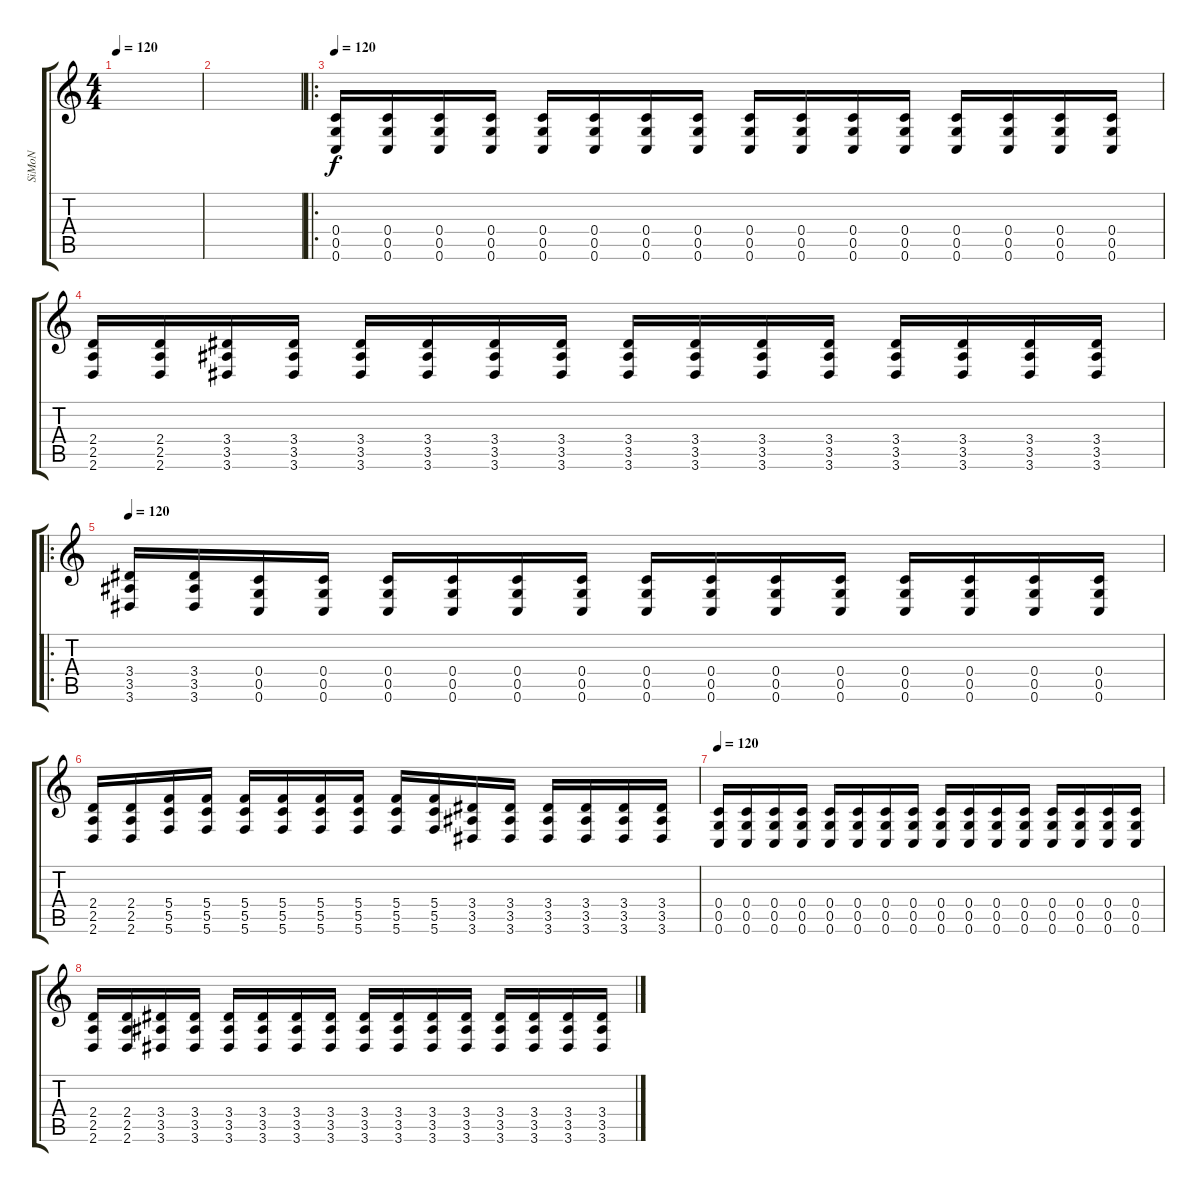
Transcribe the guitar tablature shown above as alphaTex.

\track ("SiMoN" "SiMoN") {instrument distortionguitar}
\staff {score tabs}
\tuning (D4 A3 F3 C3 G2 C2) {hide}
\ts (4 4)
\tempo 120
\clef g2
\ks c
|
|
\ro
\section ("" "")
\tempo 120
(0.4 0.5 0.6).16{balance 16} (0.4 0.5 0.6).16 (0.4 0.5 0.6).16 (0.4 0.5 0.6).16 (0.4 0.5 0.6).16 (0.4 0.5 0.6).16 (0.4 0.5 0.6).16 (0.4 0.5 0.6).16 (0.4 0.5 0.6).16 (0.4 0.5 0.6).16 (0.4 0.5 0.6).16 (0.4 0.5 0.6).16 (0.4 0.5 0.6).16 (0.4 0.5 0.6).16 (0.4 0.5 0.6).16 (0.4 0.5 0.6).16 |
(2.4 2.5 2.6).16 (2.4 2.5 2.6).16 (3.4 3.5 3.6).16 (3.4 3.5 3.6).16 (3.4 3.5 3.6).16 (3.4 3.5 3.6).16 (3.4 3.5 3.6).16 (3.4 3.5 3.6).16 (3.4 3.5 3.6).16 (3.4 3.5 3.6).16 (3.4 3.5 3.6).16 (3.4 3.5 3.6).16 (3.4 3.5 3.6).16 (3.4 3.5 3.6).16 (3.4 3.5 3.6).16 (3.4 3.5 3.6).16 |
\ro
\tempo 120
(3.4 3.5 3.6).16 (3.4 3.5 3.6).16 (0.4 0.5 0.6).16 (0.4 0.5 0.6).16 (0.4 0.5 0.6).16 (0.4 0.5 0.6).16 (0.4 0.5 0.6).16 (0.4 0.5 0.6).16 (0.4 0.5 0.6).16 (0.4 0.5 0.6).16 (0.4 0.5 0.6).16 (0.4 0.5 0.6).16 (0.4 0.5 0.6).16 (0.4 0.5 0.6).16 (0.4 0.5 0.6).16 (0.4 0.5 0.6).16 |
(2.4 2.5 2.6).16 (2.4 2.5 2.6).16 (5.4 5.5 5.6).16 (5.4 5.5 5.6).16 (5.4 5.5 5.6).16 (5.4 5.5 5.6).16 (5.4 5.5 5.6).16 (5.4 5.5 5.6).16 (5.4 5.5 5.6).16 (5.4 5.5 5.6).16 (3.4 3.5 3.6).16 (3.4 3.5 3.6).16 (3.4 3.5 3.6).16 (3.4 3.5 3.6).16 (3.4 3.5 3.6).16 (3.4 3.5 3.6).16 |
\tempo 120
(0.4 0.5 0.6).16 (0.4 0.5 0.6).16 (0.4 0.5 0.6).16 (0.4 0.5 0.6).16 (0.4 0.5 0.6).16 (0.4 0.5 0.6).16 (0.4 0.5 0.6).16 (0.4 0.5 0.6).16 (0.4 0.5 0.6).16 (0.4 0.5 0.6).16 (0.4 0.5 0.6).16 (0.4 0.5 0.6).16 (0.4 0.5 0.6).16 (0.4 0.5 0.6).16 (0.4 0.5 0.6).16 (0.4 0.5 0.6).16 |
(2.4 2.5 2.6).16 (2.4 2.5 2.6).16 (3.4 3.5 3.6).16 (3.4 3.5 3.6).16 (3.4 3.5 3.6).16 (3.4 3.5 3.6).16 (3.4 3.5 3.6).16 (3.4 3.5 3.6).16 (3.4 3.5 3.6).16 (3.4 3.5 3.6).16 (3.4 3.5 3.6).16 (3.4 3.5 3.6).16 (3.4 3.5 3.6).16 (3.4 3.5 3.6).16 (3.4 3.5 3.6).16 (3.4 3.5 3.6).16
